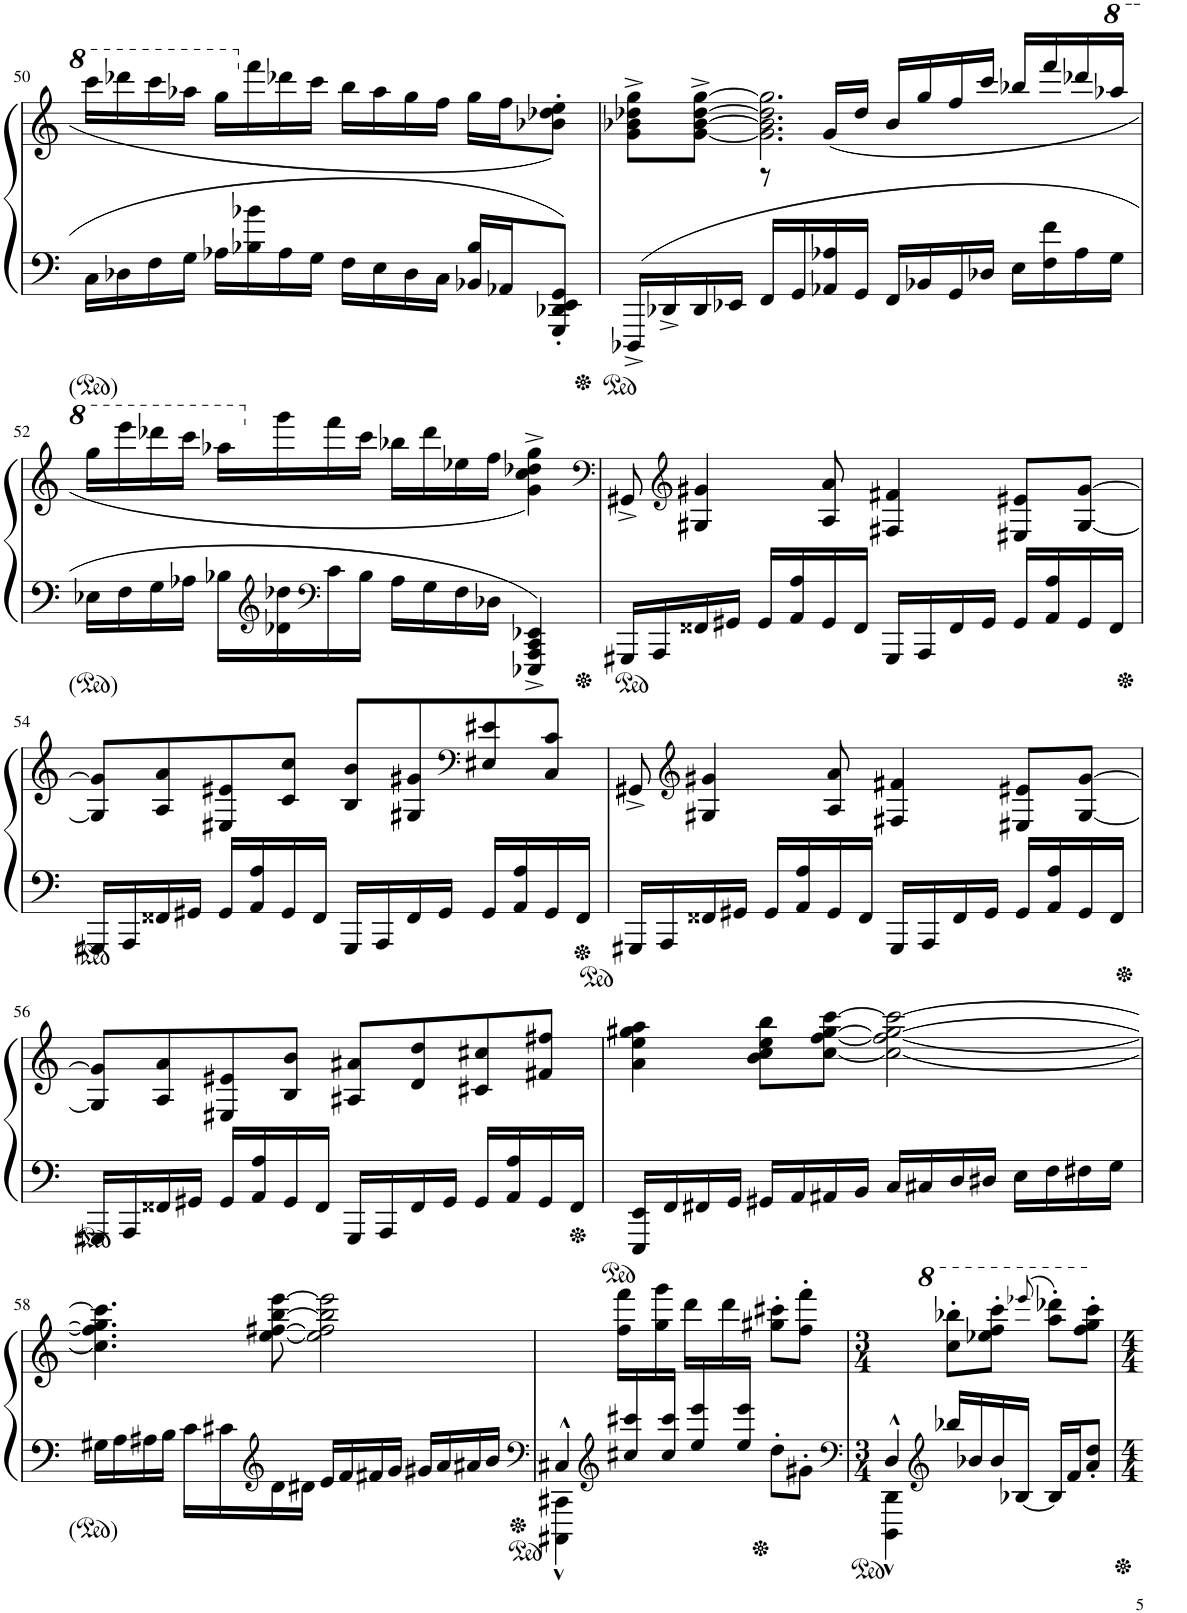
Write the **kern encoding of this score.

**kern	**kern
*part1	*part1
*staff2	*staff1
*I"Piano	*
*I'Pno.	*
!!LO:PB:g=z
*clefF4	*clefG2
*k[]	*k[]
*M4/4	*M4/4
=50	=50
16C\LL	16cccc\LL
16D-X\	16dddd-X\
16F\	16cccc\
16G\JJ	16aaa-X\JJ
16A-X\LL	16ggg\LL
16B-X\ 16b-X\	16fff\
16A-\	16ddd-X\
16G\JJ	16ccc\JJ
16F\LL	16bb\LL
16E\	16aa-\
16D-\	16gg\
16C\JJ	16ff\JJ
16BB-X/ 16B-/LL	16gg\LL
16AA-X/J	16ff\J
8GGG/' 8DD-X/' 8EE/' 8GG/'J	8b-X\' 8dd-X\' 8ee\'J
=51	=51
*	*^
16DDD-X^/LL	8g\^> 8b-X\^> 8dd-X\^> 8gg\^>L	4ryy
16DD-X^/	.	.
16DD-/	[8g\^> [>8b-\^> [>8dd-\^> [>8gg\^>J	.
16EE-X/JJ	.	.
16FF/LL	2.g\] 2.b-\] 2.dd-\] 2.gg\]	8r
16GG/	.	.
16AA-X/ 16A-X/	.	(16g/LL
16GG/JJ	.	16dd-/JJ
16FF/LL	.	16b-/LL
16BB-X/	.	16gg/
16GG/	.	16ff/
16D-X/JJ	.	16ccc/JJ
16E\LL	.	16bb-X/LL
16F\ 16f\	.	16fff/
16A-\	.	16ddd-X/
*	*8va	*
16G\JJ	.	16aaa-X/JJ
*	*v	*v
!!LO:LB:g=z
=52	=52
16E-X\LL	16ggg\LL
16F\	16eeee\
16G\	16dddd-X\
16A-X\JJ	16cccc\JJ
16B-X\LL	16aaa-X\LL
*clefG2	*
*	*X8va
16d-X\ 16dd-X\	16ggg\
*clefF4	*
16c\	16fff\
16B-\JJ	16ccc\JJ
16A-\LL	16bb-X\LL
16G\	16ddd-\
16F\	16ee-X\
16D-X\JJ	16ff\JJ
4EEE-X/^ 4AAA/^ 4CC/^ 4EE-X/^	4g\^ 4cc\^ 4dd-X\^ 4gg\^)
=53	=53
*	*clefF4
16GGG#X/LL	8GG#X^/
16AAA/	.
*	*clefG2
16FF##X/	4G#X/ 4g#X/
16GG#X/JJ	.
16GG#/LL	.
16AA/ 16A/	.
16GG#/	8A/ 8a/
16FF##/JJ	.
16GGG#/LL	4F#X/ 4f#X/
16AAA/	.
16FF##/	.
16GG#/JJ	.
16GG#/LL	8E#X/ 8e#X/L
16AA/ 16A/	.
16GG#/	[8G#/ [8g#/J
16FF##/JJ	.
!!LO:LB:g=z
=54	=54
16GGG#X/LL	8G#/] 8g#/]L
16AAA/	.
16FF##X/	8A/ 8a/
16GG#X/JJ	.
16GG#/LL	8E#X/ 8e#X/
16AA/ 16A/	.
16GG#/	8c/ 8cc/J
16FF##/JJ	.
16GGG#/LL	8B/ 8b/L
16AAA/	.
16FF##/	8G#X/ 8g#X/
16GG#/JJ	.
*	*clefF4
16GG#/LL	8E#X/ 8e#X/
16AA/ 16A/	.
16GG#/	8C/ 8c/J
16FF##/JJ	.
=55	=55
16GGG#X/LL	8GG#X^/
16AAA/	.
*	*clefG2
16FF##X/	4G#X/ 4g#X/
16GG#X/JJ	.
16GG#/LL	.
16AA/ 16A/	.
16GG#/	8A/ 8a/
16FF##/JJ	.
16GGG#/LL	4F#X/ 4f#X/
16AAA/	.
16FF##/	.
16GG#/JJ	.
16GG#/LL	8E#X/ 8e#X/L
16AA/ 16A/	.
16GG#/	[8G#/ [8g#/J
16FF##/JJ	.
!!LO:LB:g=z
=56	=56
16GGG#X/LL	8G#/] 8g#/]L
16AAA/	.
16FF##X/	8A/ 8a/
16GG#X/JJ	.
16GG#/LL	8E#X/ 8e#X/
16AA/ 16A/	.
16GG#/	8B/ 8b/J
16FF##/JJ	.
16GGG#/LL	8A#X/ 8a#X/L
16AAA/	.
16FF##/	8d/ 8dd/
16GG#/JJ	.
16GG#/LL	8c#X/ 8cc#X/
16AA/ 16A/	.
16GG#/	8f#X/ 8ff#X/J
16FF##/JJ	.
=57	=57
16EEE/ 16EE/LL	4a\ 4ee\ 4gg#X\ 4aa\
16FF/	.
16FF#X/	.
16GG/JJ	.
16GG#X/LL	8b\ 8cc\ 8ee\ 8bb\L
16AA/	.
16AA#X/	[8cc\ [8ff\ [8gg#\ [8ccc\J
16BB/JJ	.
16C/LL	2cc\_ 2ff\_ 2gg#\_ 2ccc\_
16C#X/	.
16D/	.
16D#X/JJ	.
16E\LL	.
16F\	.
16F#X\	.
16G\JJ	.
!!LO:LB:g=z
=58	=58
16G#X\LL	4.cc\] 4.ff\] 4.gg#\] 4.ccc\]
16A\	.
16A#X\	.
16B\JJ	.
16c\LL	.
16c#X\	.
*clefG2	*
16d\	[8ee\ [8ff#X\ [8bb\ [8eee\
16d#X\JJ	.
16e/LL	2ee\] 2ff#\] 2bb\] 2eee\]
16f/	.
16f#X/	.
16g/JJ	.
16g#X/LL	.
16a/	.
16a#X/	.
16b/JJ	.
=59	=59
*clefF4	*
*^	*
4C#X^^/	4CCC#X\^^ 4CC#X\^^	4ryy
*clefG2	*	*
16ryy	2ryy	16ff\ 16fff\LL
16cc#X/ 16ccc#X/	.	16ryy
16ryy	.	16gg\ 16ggg\
16cc#/ 16ccc#/JJ	.	16ryy
16ryy	.	16ddd\LL
16ee/ 16eee/	.	16ryy
16ryy	.	16ddd\
16ee/ 16eee/JJ	.	16ryy
4ryy	8dd'\L	8gg#X\' 8ccc#X\'L
.	8g#X'\J	8ff\' 8fff\'J
=60	=60	=60
*clefF4	*	*
*M3/4	*	*M3/4
4D^^/	4DDD\^^ 4DD\^^	4ryy
*clefG2	*	*
2ryy	16bb-X/LL	8ccc\' 8bbb-X\'L
.	16b-X/	.
.	16b-/	8eee-X\' 8fff\' 8cccc\'J
.	[<16B-X/JJ	.
.	.	(>8qeeee-X/
.	16B-/LL]	8aaa\' 8dddd-X\'L)
.	16f/J	.
.	8a/' 8dd/'J	8fff\' 8ggg\' 8cccc\'J
*v	*v	*
=	=
*-	*-
